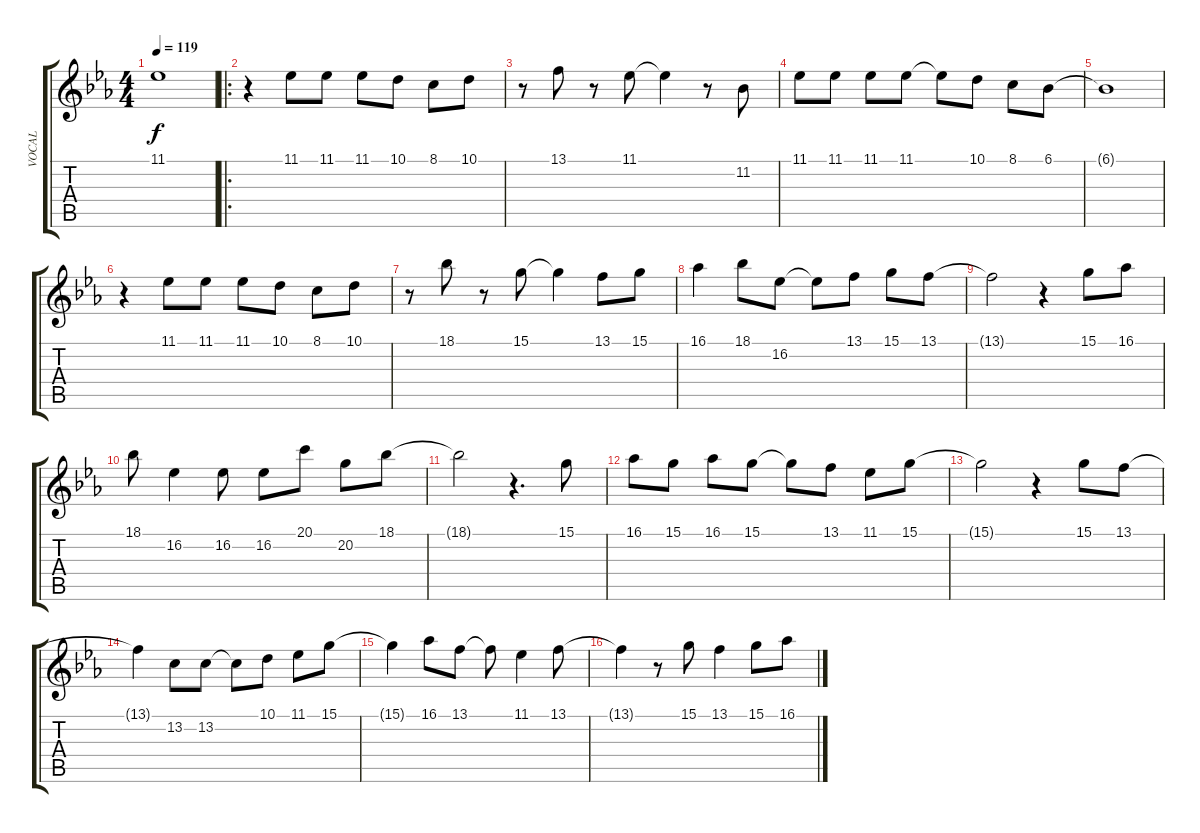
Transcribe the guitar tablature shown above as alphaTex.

\track ("VOCAL" "VOCAL") {instrument vibraphone}
\staff {score tabs}
\tuning (E4 B3 G3 D3 A2 E2) {hide}
\ts (4 4)
\tempo 119
\clef g2
\ks eb
11.1.1{dy f} |
\ro
r.4 11.1.8 11.1.8 11.1.8 10.1.8 8.1.8 10.1.8 |
r.8 13.1.8 r.8 11.1.8 11.1{t}.4 r.8 11.2.8 |
11.1.8 11.1.8 11.1.8 11.1.8 11.1{t}.8 10.1.8 8.1.8 6.1.8 |
6.1{t}.1 |
r.4 11.1.8 11.1.8 11.1.8 10.1.8 8.1.8 10.1.8 |
r.8 18.1.8 r.8 15.1.8 15.1{t}.4 13.1.8 15.1.8 |
16.1.4 18.1.8 16.2.8 16.2{t}.8 13.1.8 15.1.8 13.1.8 |
13.1{t}.2 r.4 15.1.8 16.1.8 |
18.1.8 16.2.4 16.2.8 16.2.8 20.1.8 20.2.8 18.1.8 |
18.1{t}.2 r.4{d} 15.1.8 |
16.1.8 15.1.8 16.1.8 15.1.8 15.1{t}.8 13.1.8 11.1.8 15.1.8 |
15.1{t}.2 r.4 15.1.8 13.1.8 |
13.1{t}.4 13.2.8 13.2.8 13.2{t}.8 10.1.8 11.1.8 15.1.8 |
15.1{t}.4 16.1.8 13.1.8 13.1{t}.8 11.1.4 13.1.8 |
13.1{t}.4 r.8 15.1.8 13.1.4 15.1.8 16.1.8
